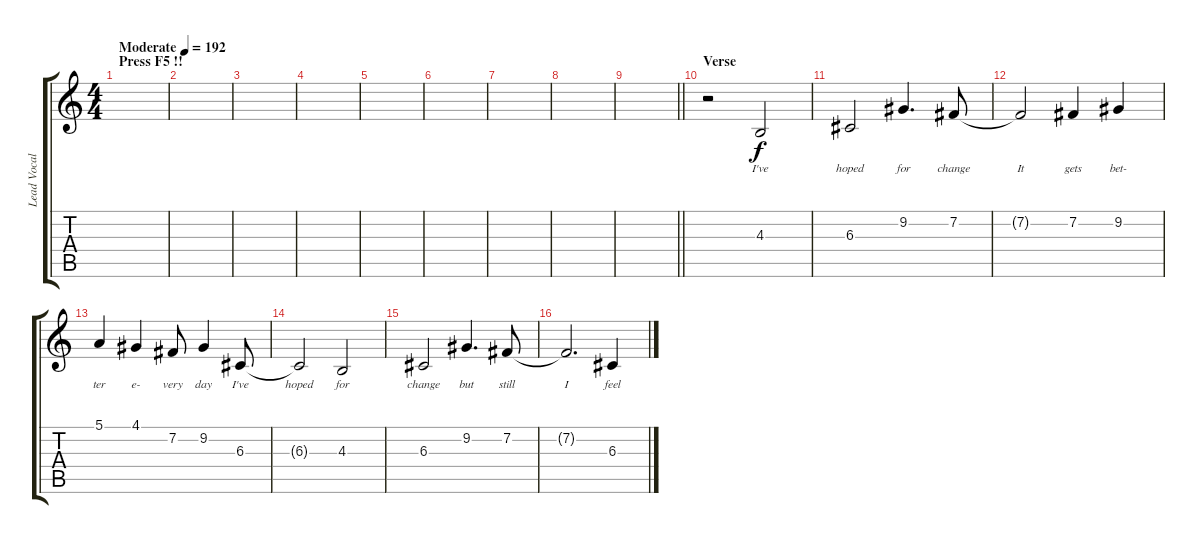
\track ("Lead Vocal" "Lead Vocal") {instrument violin}
\staff {score tabs}
\tuning (E4 B3 G3 D3 A2 E2) {hide}
\ts (4 4)
\section ("" "Press F5 !!")
\tempo (192 "Moderate")
\clef g2
\ks c
|
|
|
|
|
|
|
|
\barLineRight lightlight
|
\section ("" "Verse")
r.2 4.3.2{lyrics (0 "I've") lyrics (1 "") lyrics (2 "") lyrics (3 "") lyrics (4 "")} |
6.3.2{lyrics (0 "hoped") lyrics (1 "") lyrics (2 "") lyrics (3 "") lyrics (4 "")} 9.2.4{d lyrics (0 "for") lyrics (1 "") lyrics (2 "") lyrics (3 "") lyrics (4 "")} 7.2.8{lyrics (0 "change") lyrics (1 "") lyrics (2 "") lyrics (3 "") lyrics (4 "")} |
7.2{t}.2{lyrics (0 "It") lyrics (1 "") lyrics (2 "") lyrics (3 "") lyrics (4 "")} 7.2.4{lyrics (0 "gets") lyrics (1 "") lyrics (2 "") lyrics (3 "") lyrics (4 "")} 9.2.4{lyrics (0 "bet-") lyrics (1 "") lyrics (2 "") lyrics (3 "") lyrics (4 "")} |
5.1.4{lyrics (0 "ter") lyrics (1 "") lyrics (2 "") lyrics (3 "") lyrics (4 "")} 4.1.4{lyrics (0 "e-") lyrics (1 "") lyrics (2 "") lyrics (3 "") lyrics (4 "")} 7.2.8{lyrics (0 "very") lyrics (1 "") lyrics (2 "") lyrics (3 "") lyrics (4 "")} 9.2.4{lyrics (0 "day") lyrics (1 "") lyrics (2 "") lyrics (3 "") lyrics (4 "")} 6.3.8{lyrics (0 "I've") lyrics (1 "") lyrics (2 "") lyrics (3 "") lyrics (4 "")} |
6.3{t}.2{lyrics (0 "hoped") lyrics (1 "") lyrics (2 "") lyrics (3 "") lyrics (4 "")} 4.3.2{lyrics (0 "for") lyrics (1 "") lyrics (2 "") lyrics (3 "") lyrics (4 "")} |
6.3.2{lyrics (0 "change") lyrics (1 "") lyrics (2 "") lyrics (3 "") lyrics (4 "")} 9.2.4{d lyrics (0 "but") lyrics (1 "") lyrics (2 "") lyrics (3 "") lyrics (4 "")} 7.2.8{lyrics (0 "still") lyrics (1 "") lyrics (2 "") lyrics (3 "") lyrics (4 "")} |
7.2{t}.2{d lyrics (0 "I") lyrics (1 "") lyrics (2 "") lyrics (3 "") lyrics (4 "")} 6.3.4{lyrics (0 "feel") lyrics (1 "") lyrics (2 "") lyrics (3 "") lyrics (4 "")}
